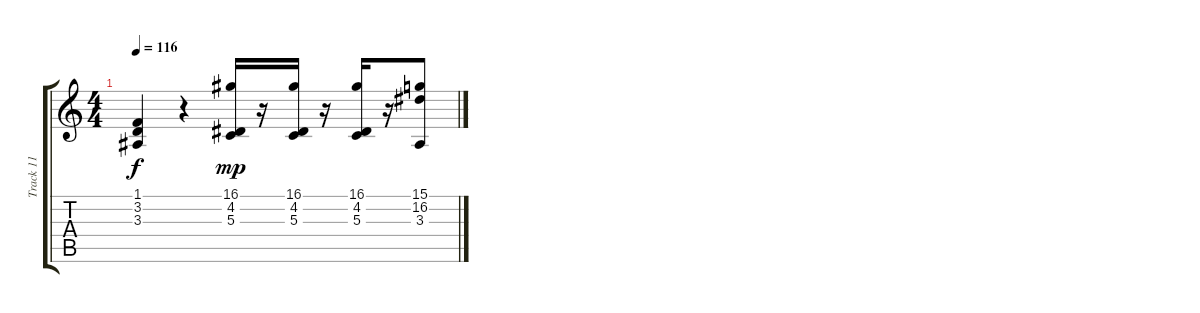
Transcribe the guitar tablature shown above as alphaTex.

\track ("Track 11" "Track 11") {instrument lead2sawtooth}
\staff {score tabs}
\tuning (E4 B3 G3 D3 A2 E2) {hide}
\ts (4 4)
\tempo 116
\clef g2
\ks c
(1.1{t} 3.2{t} 3.3{t}).4{dy f} r.4 (16.1 4.2 5.3).16{dy mp} r.16 (16.1 4.2 5.3).16 r.16 (16.1 4.2 5.3).16 r.16 (15.1 16.2 3.3).8
